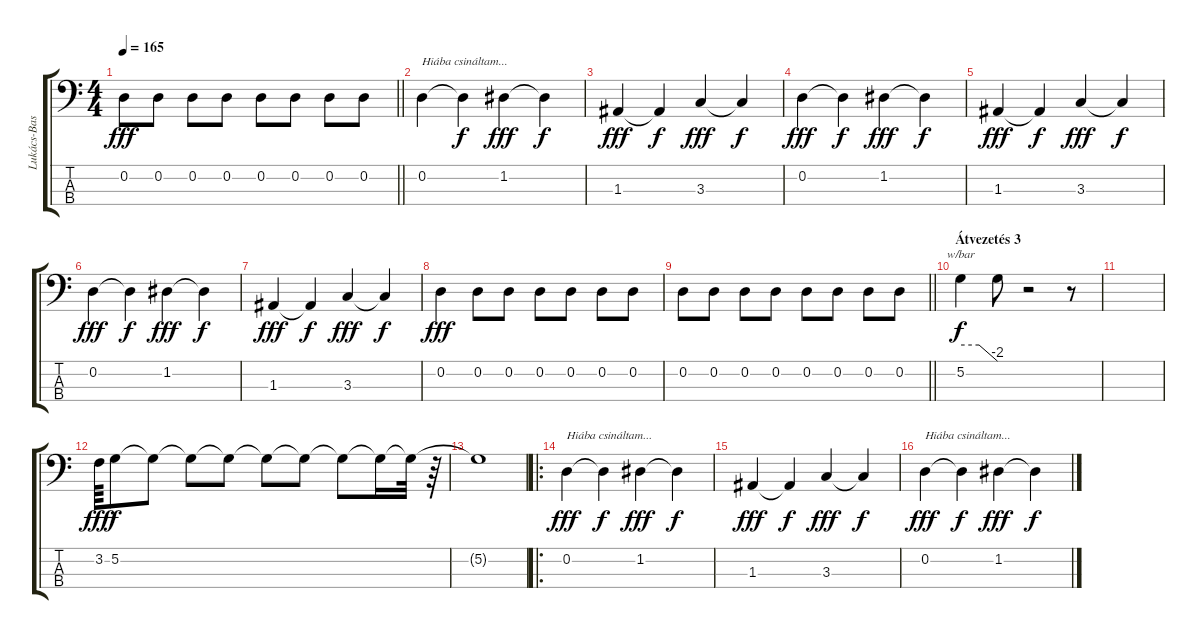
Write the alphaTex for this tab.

\track ("Lukács-Bass" "Lukács-Bas") {instrument electricbassfinger}
\staff {score tabs}
\tuning (G2 D2 A1 D1) {hide}
\ts (4 4)
\tempo 165
\clef f4
\barLineRight lightlight
\ks c
0.2.8{dy fff} 0.2.8 0.2.8 0.2.8 0.2.8 0.2.8 0.2.8 0.2.8 |
0.2.4{txt "Hiába csináltam..." instrument distortionguitar} 0.2{t}.4{dy f} 1.2.4{dy fff} 1.2{t}.4{dy f} |
1.3.4{dy fff} 1.3{t}.4{dy f} 3.3.4{dy fff} 3.3{t}.4{dy f} |
0.2.4{dy fff} 0.2{t}.4{dy f} 1.2.4{dy fff} 1.2{t}.4{dy f} |
1.3.4{dy fff} 1.3{t}.4{dy f} 3.3.4{dy fff} 3.3{t}.4{dy f} |
0.2.4{dy fff} 0.2{t}.4{dy f} 1.2.4{dy fff} 1.2{t}.4{dy f} |
1.3.4{dy fff} 1.3{t}.4{dy f} 3.3.4{dy fff} 3.3{t}.4{dy f} |
0.2.4{dy fff instrument electricbassfinger} 0.2.8 0.2.8 0.2.8 0.2.8 0.2.8 0.2.8 |
\barLineRight lightlight
0.2.8 0.2.8 0.2.8 0.2.8 0.2.8 0.2.8 0.2.8 0.2.8 |
\section ("" "Átvezetés 3")
5.2.4{tbe (custom default 0 0 30 0 60 -8) dy f} 5.2{t}.8 r.2 r.8 |
|
3.2.64{dy fff} 5.2.8{dy f} 5.2{t}.8 5.2{t}.8 5.2{t}.8 5.2{t}.8 5.2{t}.8 5.2{t}.8 5.2{t}.16 5.2{t}.32 r.64 |
5.2{t}.1 |
\ro
0.2.4{txt "Hiába csináltam..." dy fff instrument distortionguitar} 0.2{t}.4{dy f} 1.2.4{dy fff} 1.2{t}.4{dy f} |
1.3.4{dy fff} 1.3{t}.4{dy f} 3.3.4{dy fff} 3.3{t}.4{dy f} |
0.2.4{txt "Hiába csináltam..." dy fff instrument distortionguitar} 0.2{t}.4{dy f} 1.2.4{dy fff} 1.2{t}.4{dy f}
